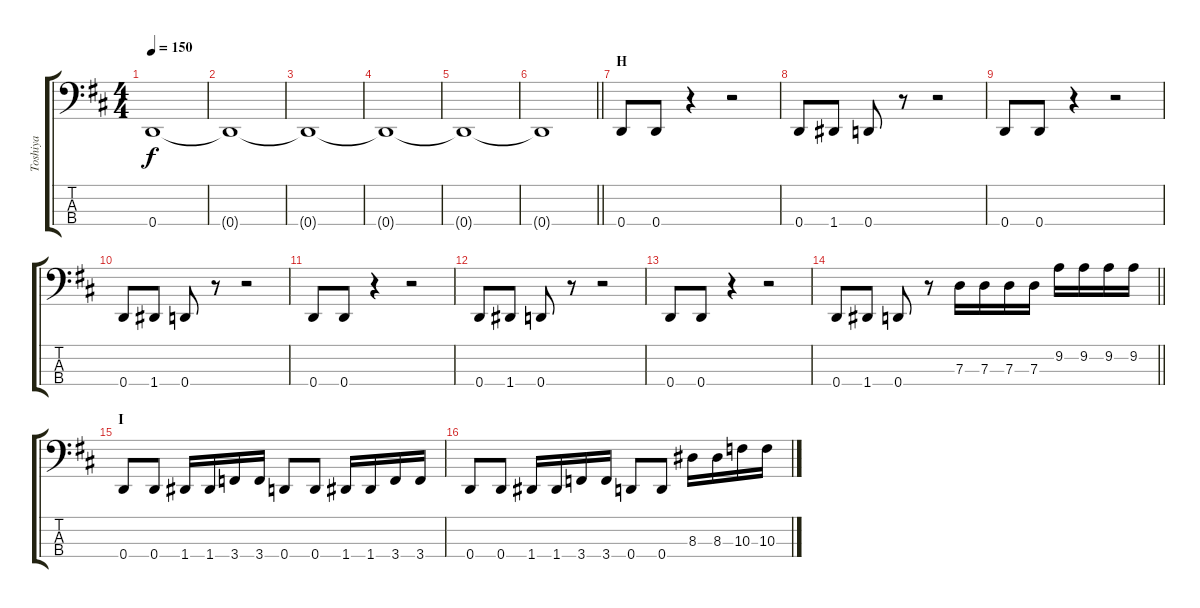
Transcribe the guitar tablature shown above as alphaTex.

\track ("Toshiya" "Toshiya") {instrument electricbasspick}
\staff {score tabs}
\tuning (F2 C2 G1 D1) {hide}
\ts (4 4)
\tempo 150
\clef f4
\ks d
0.4{t}.1{dy f} |
0.4{t}.1 |
0.4{t}.1 |
0.4{t}.1 |
0.4{t}.1 |
\barLineRight lightlight
0.4{t}.1 |
\section ("" "H")
0.4.8 0.4.8 r.4 r.2 |
0.4.8 1.4.8 0.4.8 r.8 r.2 |
0.4.8 0.4.8 r.4 r.2 |
0.4.8 1.4.8 0.4.8 r.8 r.2 |
0.4.8 0.4.8 r.4 r.2 |
0.4.8 1.4.8 0.4.8 r.8 r.2 |
0.4.8 0.4.8 r.4 r.2 |
\barLineRight lightlight
0.4.8 1.4.8 0.4.8 r.8 7.3.16 7.3.16 7.3.16 7.3.16 9.2.16 9.2.16 9.2.16 9.2.16 |
\section ("" "I")
0.4.8 0.4.8 1.4.16 1.4.16 3.4.16 3.4.16 0.4.8 0.4.8 1.4.16 1.4.16 3.4.16 3.4.16 |
0.4.8 0.4.8 1.4.16 1.4.16 3.4.16 3.4.16 0.4.8 0.4.8 8.3.16 8.3.16 10.3.16 10.3.16
